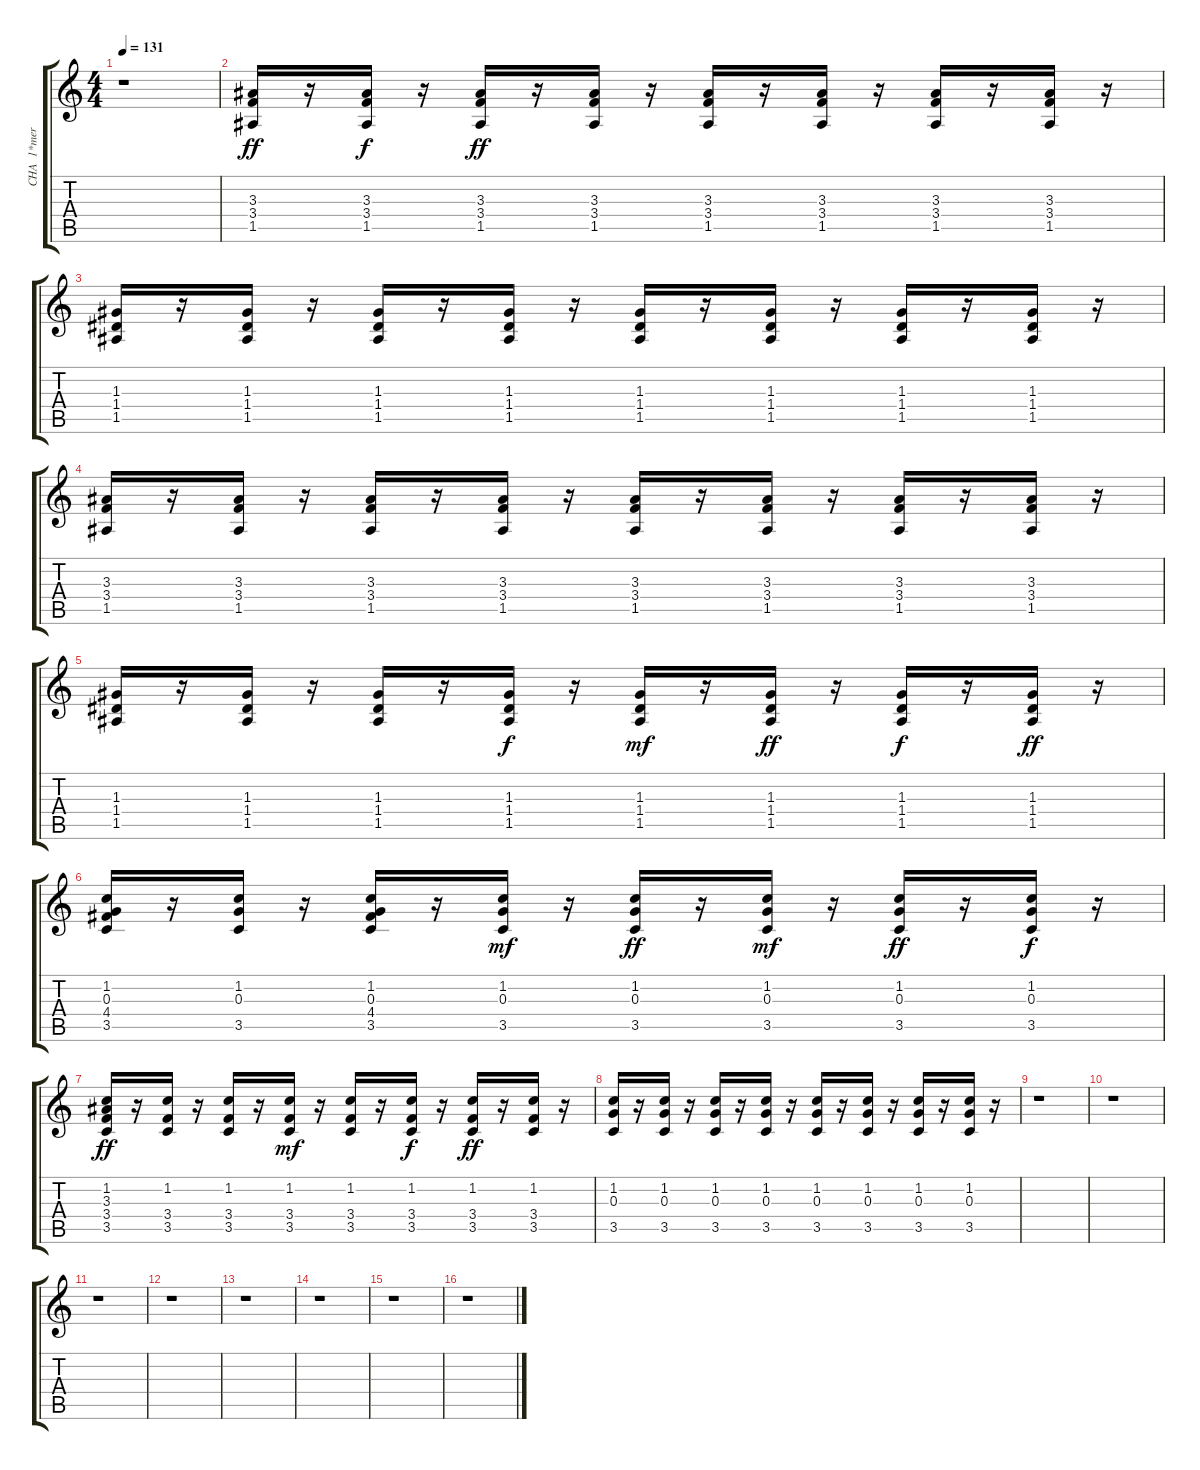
\track ("CHA  1*merged" "CHA  1*mer") {instrument electricguitarmuted}
\staff {score tabs}
\tuning (E4 B3 G3 D3 A2 E2) {hide}
\ts (4 4)
\tempo 131
\clef g2
\ks c
r.1{dy fff} |
(3.3 3.4 1.5).16{dy ff} r.16 (3.3 3.4 1.5).16{dy f} r.16 (3.3 3.4 1.5).16{dy ff} r.16 (3.3 3.4 1.5).16 r.16 (3.3 3.4 1.5).16 r.16 (3.3 3.4 1.5).16 r.16 (3.3 3.4 1.5).16 r.16 (3.3 3.4 1.5).16 r.16 |
(1.3 1.4 1.5).16 r.16 (1.3 1.4 1.5).16 r.16 (1.3 1.4 1.5).16 r.16 (1.3 1.4 1.5).16 r.16 (1.3 1.4 1.5).16 r.16 (1.3 1.4 1.5).16 r.16 (1.3 1.4 1.5).16 r.16 (1.3 1.4 1.5).16 r.16 |
(3.3 3.4 1.5).16 r.16 (3.3 3.4 1.5).16 r.16 (3.3 3.4 1.5).16 r.16 (3.3 3.4 1.5).16 r.16 (3.3 3.4 1.5).16 r.16 (3.3 3.4 1.5).16 r.16 (3.3 3.4 1.5).16 r.16 (3.3 3.4 1.5).16 r.16 |
(1.3 1.4 1.5).16 r.16 (1.3 1.4 1.5).16 r.16 (1.3 1.4 1.5).16 r.16 (1.3 1.4 1.5).16{dy f} r.16 (1.3 1.4 1.5).16{dy mf} r.16 (1.3 1.4 1.5).16{dy ff} r.16 (1.3 1.4 1.5).16{dy f} r.16 (1.3 1.4 1.5).16{dy ff} r.16 |
(1.2 0.3 4.4 3.5).16 r.16 (1.2 0.3 3.5).16 r.16 (1.2 0.3 4.4 3.5).16 r.16 (1.2 0.3 3.5).16{dy mf} r.16 (1.2 0.3 3.5).16{dy ff} r.16 (1.2 0.3 3.5).16{dy mf} r.16 (1.2 0.3 3.5).16{dy ff} r.16 (1.2 0.3 3.5).16{dy f} r.16 |
(1.2 3.3 3.4 3.5).16{dy ff} r.16 (1.2 3.4 3.5).16 r.16 (1.2 3.4 3.5).16 r.16 (1.2 3.4 3.5).16{dy mf} r.16 (1.2 3.4 3.5).16 r.16 (1.2 3.4 3.5).16{dy f} r.16 (1.2 3.4 3.5).16{dy ff} r.16 (1.2 3.4 3.5).16 r.16 |
(1.2 0.3 3.5).16 r.16 (1.2 0.3 3.5).16 r.16 (1.2 0.3 3.5).16 r.16 (1.2 0.3 3.5).16 r.16 (1.2 0.3 3.5).16 r.16 (1.2 0.3 3.5).16 r.16 (1.2 0.3 3.5).16 r.16 (1.2 0.3 3.5).16 r.16 |
r.1 |
r.1 |
r.1 |
r.1 |
r.1 |
r.1 |
r.1 |
r.1
